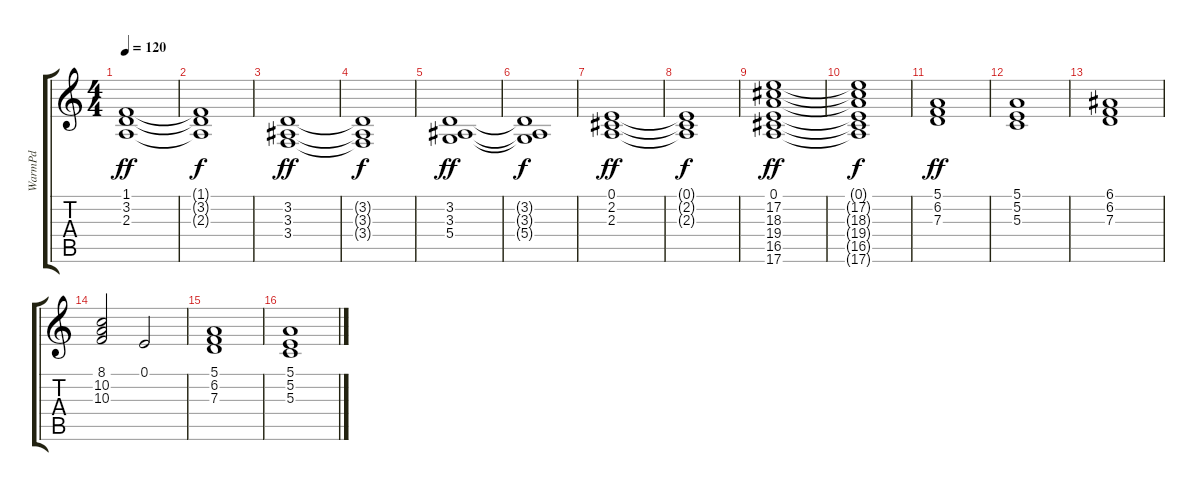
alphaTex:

\track ("WarmPd" "WarmPd") {instrument pad2warm}
\staff {score tabs}
\tuning (E4 B3 G3 D3 A2 E2) {hide}
\ts (4 4)
\tempo 120
\clef g2
\ks c
(1.1 3.2 2.3).1{dy ff} |
(1.1{t} 3.2{t} 2.3{t}).1{dy f} |
(3.2 3.3 3.4).1{dy ff} |
(3.2{t} 3.3{t} 3.4{t}).1{dy f} |
(3.2 3.3 5.4).1{dy ff} |
(3.2{t} 3.3{t} 5.4{t}).1{dy f} |
(0.1 2.2 2.3).1{dy ff} |
(0.1{t} 2.2{t} 2.3{t}).1{dy f} |
(0.1 17.2 18.3 19.4 16.5 17.6).1{dy ff} |
(0.1{t} 17.2{t} 18.3{t} 19.4{t} 16.5{t} 17.6{t}).1{dy f} |
(5.1 6.2 7.3).1{dy ff} |
(5.1 5.2 5.3).1 |
(6.1 6.2 7.3).1 |
(8.1 10.2 10.3).2 0.1.2 |
(5.1 6.2 7.3).1 |
(5.1 5.2 5.3).1
